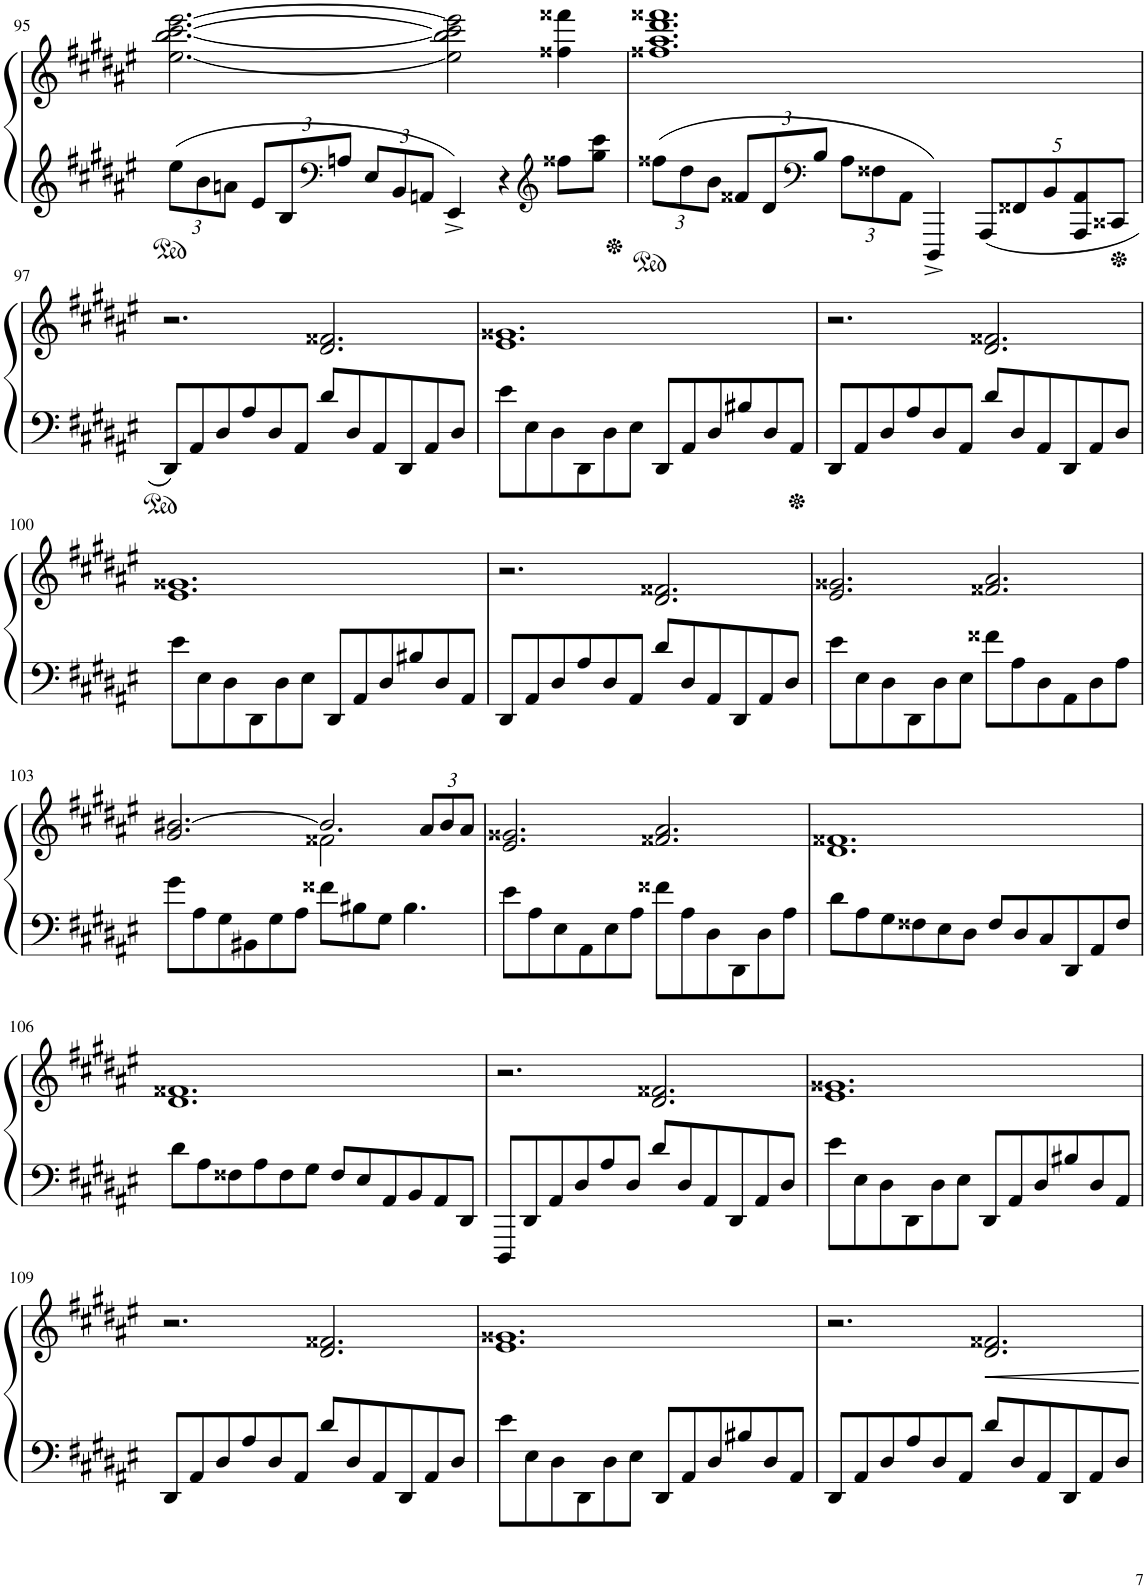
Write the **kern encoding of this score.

**kern	**kern
*part1	*part1
*staff2	*staff1
*I"Piano	*
*I'Pno.	*
!!LO:PB:g=z
*clefG2	*clefG2
*k[f#c#g#d#a#e#]	*k[f#c#g#d#a#e#]
*M6/4	*M6/4
*Xbrackettup	*
=95	=95
12ee#\L	[2.ee#\ [2.bb\ [2.ccc#\ [2.eee#\
12b\	.
12an\J	.
12e#/L	.
12B/	.
*clefF4	*
12An/J	.
12E#/L	.
12BB/	.
12AAn/J	.
4EE#^/	2ee#\] 2bb\] 2ccc#\] 2eee#\]
4r	.
*clefG2	*
8ff##X\L	4ff##X\ 4fff##X\
8gg#\ 8ccc#\J	.
=96	=96
12ff##X\L	1.ff##X 1.aa# 1.ddd# 1.fff##X
12dd#\	.
12b\J	.
12f##X/L	.
12d#/	.
*clefF4	*
12B/J	.
12A#\L	.
12F##X\	.
12AA#\J	.
4DDD#^/	.
10AAA#/L	.
10FF##X/	.
10BB/	.
10AAA#/ 10AA#/	.
10CC##X/J	.
!!LO:LB:g=z
=97	=97
8DD#/L	2.r
8AA#/	.
8D#/	.
8A#/	.
8D#/	.
8AA#/J	.
8d#/L	2.d#/ 2.f##X/
8D#/	.
8AA#/	.
8DD#/	.
8AA#/	.
8D#/J	.
=98	=98
8e#\L	1.e# 1.g##X
8E#\	.
8D#\	.
8DD#\	.
8D#\	.
8E#\J	.
8DD#/L	.
8AA#/	.
8D#/	.
8B#X/	.
8D#/	.
8AA#/J	.
=99	=99
8DD#/L	2.r
8AA#/	.
8D#/	.
8A#/	.
8D#/	.
8AA#/J	.
8d#/L	2.d#/ 2.f##X/
8D#/	.
8AA#/	.
8DD#/	.
8AA#/	.
8D#/J	.
!!LO:LB:g=z
=100	=100
8e#\L	1.e# 1.g##X
8E#\	.
8D#\	.
8DD#\	.
8D#\	.
8E#\J	.
8DD#/L	.
8AA#/	.
8D#/	.
8B#X/	.
8D#/	.
8AA#/J	.
=101	=101
8DD#/L	2.r
8AA#/	.
8D#/	.
8A#/	.
8D#/	.
8AA#/J	.
8d#/L	2.d#/ 2.f##X/
8D#/	.
8AA#/	.
8DD#/	.
8AA#/	.
8D#/J	.
=102	=102
8e#\L	2.e#/ 2.g##X/
8E#\	.
8D#\	.
8DD#\	.
8D#\	.
8E#\J	.
8f##X\L	2.f##X/ 2.a#/
8A#\	.
8D#\	.
8AA#\	.
8D#\	.
8A#\J	.
!!LO:LB:g=z
=103	=103
*	*^
8g#\L	2.g#/ [2.b#X/	2.ryy
8A#\	.	.
8G#\	.	.
8BB#X\	.	.
8G#\	.	.
8A#\J	.	.
8f##X\L	2.b#/]	2f##X\
8B#X\	.	.
8G#\J	.	.
4.B#\	.	.
*	*	*Xbrackettup
.	.	12a#/L
.	.	12b#/
.	.	12a#/J
*	*v	*v
=104	=104
8e#\L	2.e#/ 2.g##X/
8A#\	.
8E#\	.
8AA#\	.
8E#\	.
8A#\J	.
8f##X\L	2.f##X/ 2.a#/
8A#\	.
8D#\	.
8DD#\	.
8D#\	.
8A#\J	.
=105	=105
8d#\L	1.d# 1.f##X
8A#\	.
8G#\	.
8F##X\	.
8E#\	.
8D#\J	.
8F##/L	.
8D#/	.
8C#/	.
8DD#/	.
8AA#/	.
8F##/J	.
!!LO:LB:g=z
=106	=106
8d#\L	1.d# 1.f##X
8A#\	.
8F##X\	.
8A#\	.
8F##\	.
8G#\J	.
8F##/L	.
8E#/	.
8AA#/	.
8BB/	.
8AA#/	.
8DD#/J	.
=107	=107
8DDD#/L	2.r
8DD#/	.
8AA#/	.
8D#/	.
8A#/	.
8D#/J	.
8d#/L	2.d#/ 2.f##X/
8D#/	.
8AA#/	.
8DD#/	.
8AA#/	.
8D#/J	.
=108	=108
8e#\L	1.e# 1.g##X
8E#\	.
8D#\	.
8DD#\	.
8D#\	.
8E#\J	.
8DD#/L	.
8AA#/	.
8D#/	.
8B#X/	.
8D#/	.
8AA#/J	.
!!LO:LB:g=z
=109	=109
8DD#/L	2.r
8AA#/	.
8D#/	.
8A#/	.
8D#/	.
8AA#/J	.
8d#/L	2.d#/ 2.f##X/
8D#/	.
8AA#/	.
8DD#/	.
8AA#/	.
8D#/J	.
=110	=110
8e#\L	1.e# 1.g##X
8E#\	.
8D#\	.
8DD#\	.
8D#\	.
8E#\J	.
8DD#/L	.
8AA#/	.
8D#/	.
8B#X/	.
8D#/	.
8AA#/J	.
=111	=111
8DD#/L	2.r
8AA#/	.
8D#/	.
8A#/	.
8D#/	.
8AA#/J	.
8d#/L	2.d#/ 2.f##X/
8D#/	.
8AA#/	.
8DD#/	.
8AA#/	.
8D#/J	.
=	=
*-	*-
